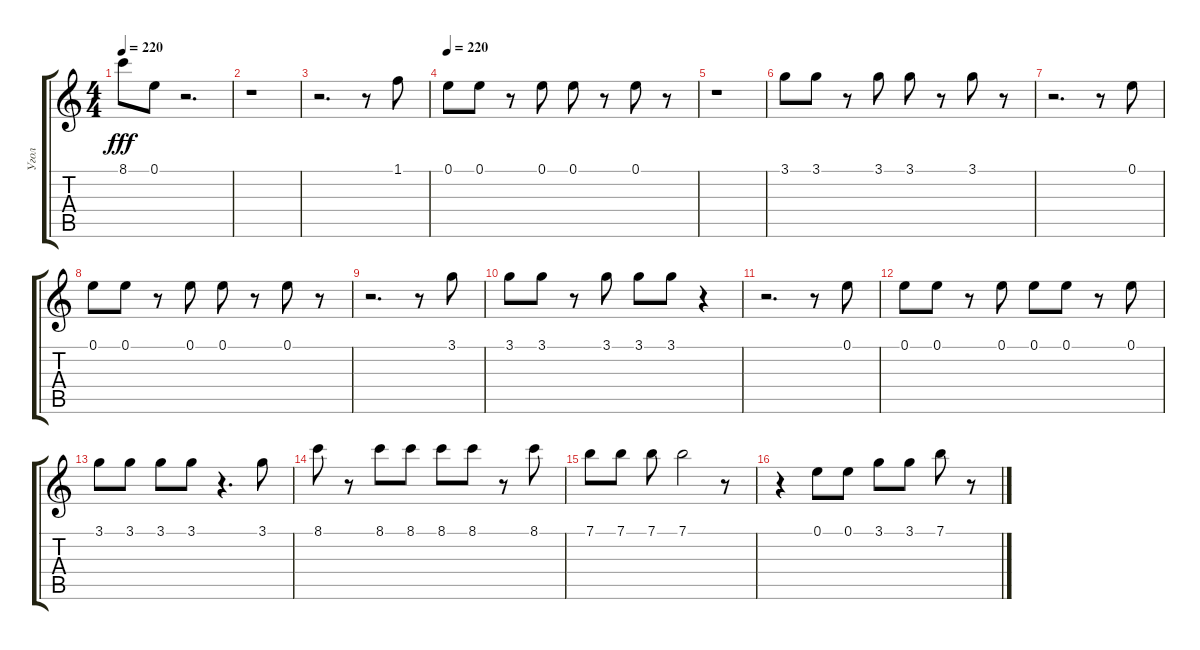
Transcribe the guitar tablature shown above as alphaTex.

\track ("Угол" "Угол") {instrument electricguitarmuted}
\staff {score tabs}
\tuning (E4 B3 G3 D3 A2 E2) {hide}
\ts (4 4)
\tempo 220
\clef g2
\ks c
8.1.8{dy fff} 0.1.8 r.2{d} |
r.1 |
r.2{d} r.8 1.1.8 |
\tempo 220
0.1.8 0.1.8 r.8 0.1.8 0.1.8 r.8 0.1.8 r.8 |
r.1 |
3.1.8 3.1.8 r.8 3.1.8 3.1.8 r.8 3.1.8 r.8 |
r.2{d} r.8 0.1.8 |
0.1.8 0.1.8 r.8 0.1.8 0.1.8 r.8 0.1.8 r.8 |
r.2{d} r.8 3.1.8 |
3.1.8 3.1.8 r.8 3.1.8 3.1.8 3.1.8 r.4 |
r.2{d} r.8 0.1.8 |
0.1.8 0.1.8 r.8 0.1.8 0.1.8 0.1.8 r.8 0.1.8 |
3.1.8 3.1.8 3.1.8 3.1.8 r.4{d} 3.1.8 |
8.1.8 r.8 8.1.8 8.1.8 8.1.8 8.1.8 r.8 8.1.8 |
7.1.8 7.1.8 7.1.8 7.1.2 r.8 |
r.4 0.1.8 0.1.8 3.1.8 3.1.8 7.1.8 r.8
